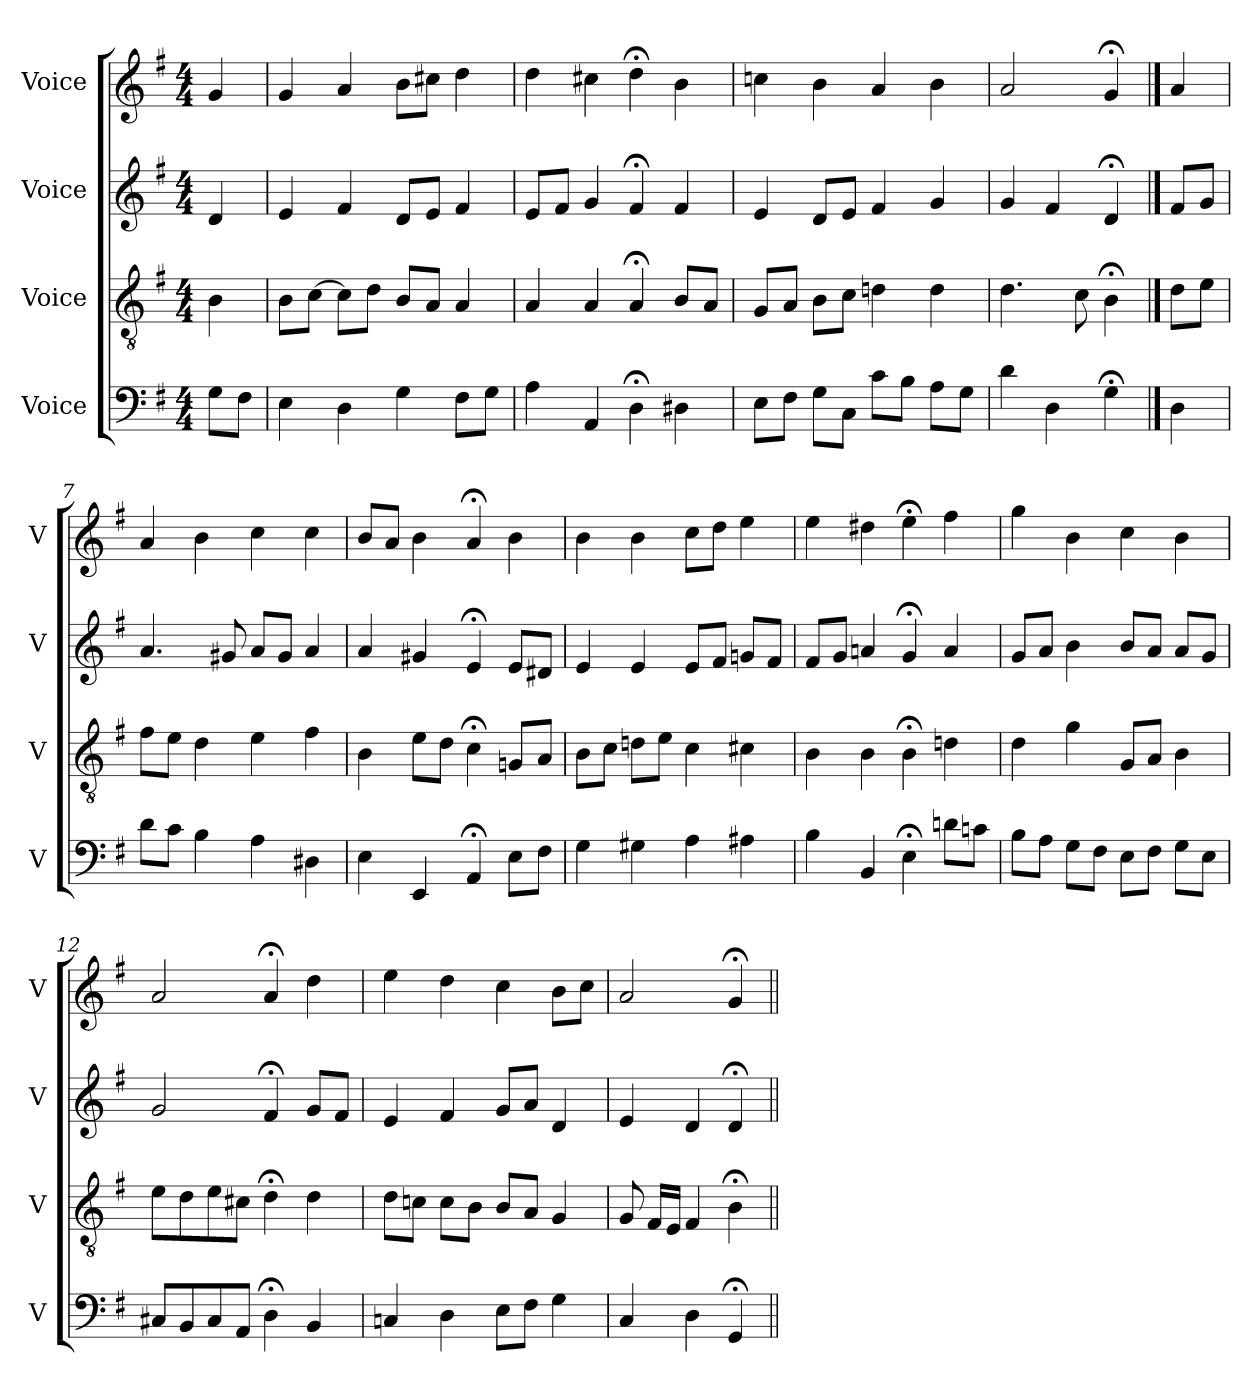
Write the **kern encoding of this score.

**kern	**kern	**kern	**kern
*part4	*part3	*part2	*part1
*staff4	*staff3	*staff2	*staff1
*I"Voice	*I"Voice	*I"Voice	*I"Voice
*I'V	*I'V	*I'V	*I'V
*clefF4	*clefGv2	*clefG2	*clefG2
*k[f#]	*k[f#]	*k[f#]	*k[f#]
*M4/4	*M4/4	*M4/4	*M4/4
*MM100	*MM100	*MM100	*MM100
=1	=1	=1	=1
8G\L	4B\	4d/	4g/
8F#\J	.	.	.
=2	=2	=2	=2
4E\	8B\L	4e/	4g/
.	[8c\J	.	.
4D\	8c\L]	4f#/	4a/
.	8d\J	.	.
4G\	8B/L	8d/L	8b\L
.	8A/J	8e/J	8cc#X\J
8F#\L	4A/	4f#/	4dd\
8G\J	.	.	.
=3	=3	=3	=3
4A\	4A/	8e/L	4dd\
.	.	8f#/J	.
4AA/	4A/	4g/	4cc#X\
4D;\	4A;/	4f#;/	4dd;\
4D#X\	8B/L	4f#/	4b\
.	8A/J	.	.
=4	=4	=4	=4
8E\L	8G/L	4e/	4ccn\
8F#\J	8A/J	.	.
8G\L	8B\L	8d/L	4b\
8C\J	8c\J	8e/J	.
8c\L	4dn\	4f#/	4a/
8B\J	.	.	.
8A\L	4d\	4g/	4b\
8G\J	.	.	.
=5	=5	=5	=5
4d\	4.d\	4g/	2a/
4D\	.	4f#/	.
.	8c\	.	.
4G;\	4B;\	4d;/	4g;/
==6	==6	==6	==6
4D\	8d\L	8f#/L	4a/
.	8e\J	8g/J	.
!!LO:LB:g=z
=7	=7	=7	=7
8d\L	8f#\L	4.a/	4a/
8c\J	8e\J	.	.
4B\	4d\	.	4b\
.	.	8g#X/	.
4A\	4e\	8a/L	4cc\
.	.	8g#/J	.
4D#X\	4f#\	4a/	4cc\
=8	=8	=8	=8
4E\	4B\	4a/	8b/L
.	.	.	8a/J
4EE/	8e\L	4g#X/	4b\
.	8d\J	.	.
4AA;/	4c;\	4e;/	4a;/
8E\L	8Gn/L	8e/L	4b\
8F#\J	8A/J	8d#X/J	.
=9	=9	=9	=9
4G\	8B\L	4e/	4b\
.	8c\J	.	.
4G#X\	8dn\L	4e/	4b\
.	8e\J	.	.
4A\	4c\	8e/L	8cc\L
.	.	8f#/J	8dd\J
4A#X\	4c#X\	8gn/L	4ee\
.	.	8f#/J	.
=10	=10	=10	=10
4B\	4B\	8f#/L	4ee\
.	.	8g/J	.
4BB/	4B\	4an/	4dd#X\
4E;\	4B;\	4g;/	4ee;\
8dn\L	4dn\	4a/	4ff#\
8cn\J	.	.	.
=11	=11	=11	=11
8B\L	4d\	8g/L	4gg\
8A\J	.	8a/J	.
8G\L	4g\	4b\	4b\
8F#\J	.	.	.
8E\L	8G/L	8b/L	4cc\
8F#\J	8A/J	8a/J	.
8G\L	4B\	8a/L	4b\
8E\J	.	8g/J	.
!!LO:PB:g=z
=12	=12	=12	=12
8C#X/L	8e\L	2g/	2a/
8BB/	8d\	.	.
8C#/	8e\	.	.
8AA/J	8c#X\J	.	.
4D;\	4d;\	4f#;/	4a;/
4BB/	4d\	8g/L	4dd\
.	.	8f#/J	.
=13	=13	=13	=13
4Cn/	8d\L	4e/	4ee\
.	8cn\J	.	.
4D\	8c\L	4f#/	4dd\
.	8B\J	.	.
8E\L	8B/L	8g/L	4cc\
8F#\J	8A/J	8a/J	.
4G\	4G/	4d/	8b\L
.	.	.	8cc\J
=14	=14	=14	=14
4C/	8G/	4e/	2a/
.	16F#/LL	.	.
.	16E/JJ	.	.
4D\	4F#/	4d/	.
4GG;/	4B;\	4d;/	4g;/
=||	=||	=||	=||
*-	*-	*-	*-
